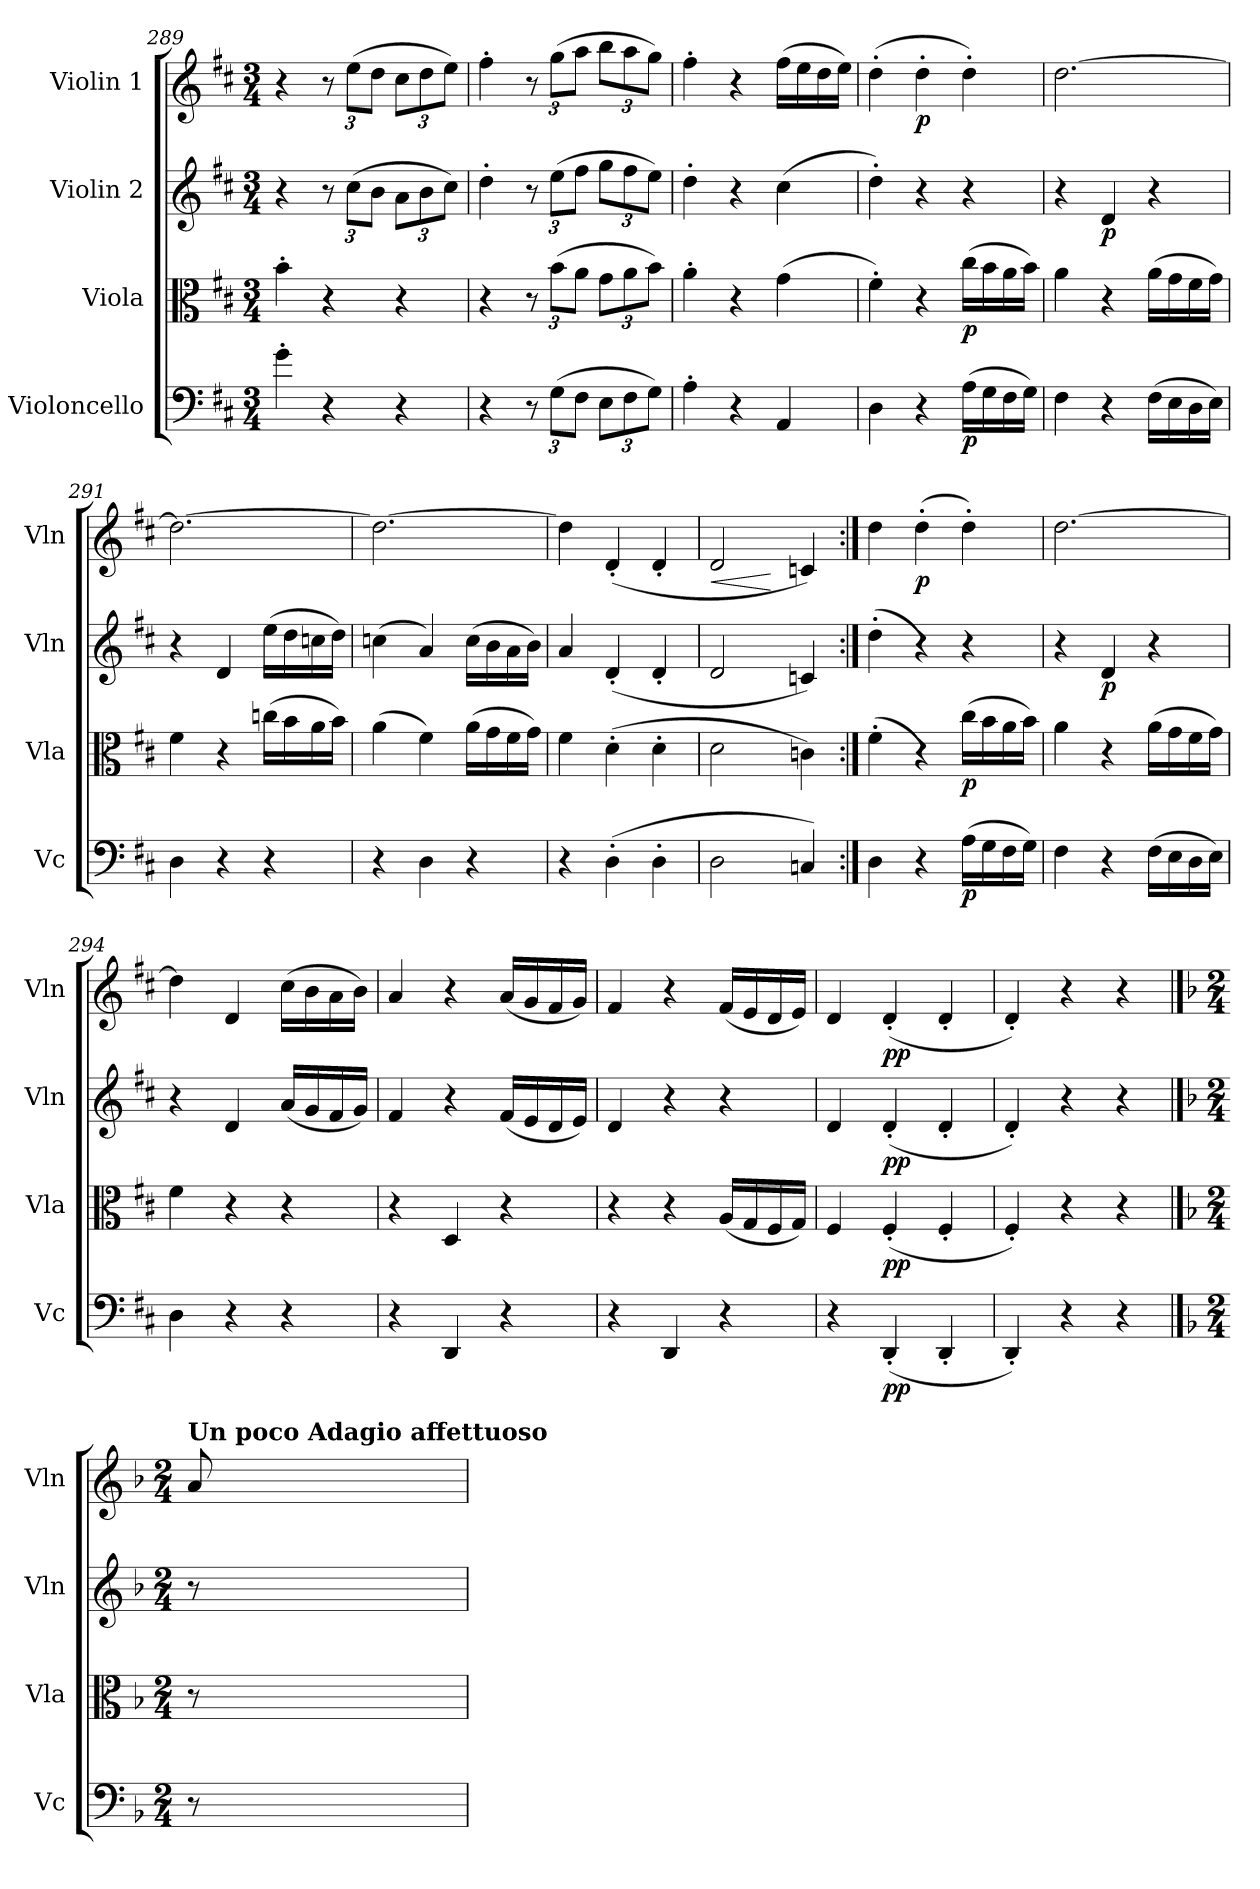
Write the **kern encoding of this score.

**kern	**dynam	**kern	**dynam	**kern	**dynam	**kern	**dynam
*part4	*part4	*part3	*part3	*part2	*part2	*part1	*part1
*staff4	*staff4	*staff3	*staff3	*staff2	*staff2	*staff1	*staff1
*I"Violoncello	*	*I"Viola	*	*I"Violin 2	*	*I"Violin 1	*
*I'Vc	*	*I'Vla	*	*I'Vln	*	*I'Vln	*
*clefF4	*	*clefC3	*	*clefG2	*	*clefG2	*
*k[f#c#]	*	*k[f#c#]	*	*k[f#c#]	*	*k[f#c#]	*
*M3/4	*	*M3/4	*	*M3/4	*	*M3/4	*
=289	=289	=289	=289	=289	=289	=289	=289
4g'\	.	4b'\	.	4r	.	4r	.
*	*	*	*	*Xbrackettup	*	*Xbrackettup	*
4r	.	4r	.	12r	.	12r	.
.	.	.	.	(>12cc#\L	.	(>12ee\L	.
.	.	.	.	12b\J	.	12dd\J	.
4r	.	4r	.	12a\L	.	12cc#\L	.
.	.	.	.	12b\	.	12dd\	.
.	.	.	.	12cc#\J)	.	12ee\J)	.
=290	=290	=290	=290	=290	=290	=290	=290
4r	.	4r	.	4dd'\	.	4ff#'\	.
*Xbrackettup	*	*Xbrackettup	*	*	*	*	*
12r	.	12r	.	12r	.	12r	.
(>12G\L	.	(>12b\L	.	(>12ee\L	.	(>12gg\L	.
12F#\J	.	12a\J	.	12ff#\J	.	12aa\J	.
12E\L	.	12g\L	.	12gg\L	.	12bb\L	.
12F#\	.	12a\	.	12ff#\	.	12aa\	.
12G\J)	.	12b\J)	.	12ee\J)	.	12gg\J)	.
=291	=291	=291	=291	=291	=291	=291	=291
4A'\	.	4a'\	.	4dd'\	.	4ff#'\	.
4r	.	4r	.	4r	.	4r	.
4AA/	.	(>4g\	.	(>4cc#\	.	(>16ff#\LL	.
.	.	.	.	.	.	16ee\	.
.	.	.	.	.	.	16dd\	.
.	.	.	.	.	.	16ee\JJ)	.
!!LO:LB:g=z
=291X2	=291X2	=291X2	=291X2	=291X2	=291X2	=291X2	=291X2
4D\	.	4f#'\)	.	4dd'\)	.	(>4dd'\	.
!	!	!	!	!	!	!	!LO:DY:b
4r	.	4r	.	4r	.	4dd'\	p
!	!LO:DY:b	!	!LO:DY:b	!	!	!	!
(>16A\LL	p	(>16cc#\LL	p	4r	.	4dd'\)	.
16G\	.	16b\	.	.	.	.	.
16F#\	.	16a\	.	.	.	.	.
16G\JJ)	.	16b\JJ)	.	.	.	.	.
=291X3	=291X3	=291X3	=291X3	=291X3	=291X3	=291X3	=291X3
4F#\	.	4a\	.	4r	.	[2.dd\	.
!	!	!	!	!	!LO:DY:b	!	!
4r	.	4r	.	4d/	p	.	.
(>16F#\LL	.	(>16a\LL	.	4r	.	.	.
16E\	.	16g\	.	.	.	.	.
16D\	.	16f#\	.	.	.	.	.
16E\JJ)	.	16g\JJ)	.	.	.	.	.
=291X4	=291X4	=291X4	=291X4	=291X4	=291X4	=291X4	=291X4
4D\	.	4f#\	.	4r	.	2.dd\_	.
4r	.	4r	.	4d/	.	.	.
4r	.	(>16ccn\LL	.	(>16ee\LL	.	.	.
.	.	16b\	.	16dd\	.	.	.
.	.	16a\	.	16ccn\	.	.	.
.	.	16b\JJ)	.	16dd\JJ)	.	.	.
=291X5	=291X5	=291X5	=291X5	=291X5	=291X5	=291X5	=291X5
4r	.	(>4a\	.	(>4ccn\	.	2.dd\_	.
4D\	.	4f#\)	.	4a/)	.	.	.
4r	.	(>16a\LL	.	(>16cc\LL	.	.	.
.	.	16g\	.	16b\	.	.	.
.	.	16f#\	.	16a\	.	.	.
.	.	16g\JJ)	.	16b\JJ)	.	.	.
=291X6	=291X6	=291X6	=291X6	=291X6	=291X6	=291X6	=291X6
4r	.	4f#\	.	4a/	.	4dd\]	.
(>4D'\	.	(>4d'\	.	(<4d'/	.	(<4d'/	.
4D'\	.	4d'\	.	4d'/	.	4d'/	.
=291X7	=291X7	=291X7	=291X7	=291X7	=291X7	=291X7	=291X7
*^	*	*^	*	*^	*	*	*
!	!	!	!	!	!	!	!	!	!	!LO:HP:b
*	*	*	*	*	*	*	*	*	*^	*
2D\	4.ryy	.	2d\	4.ryy	.	2d/	4.ryy	.	2d/	4.ryy	<
.	8ryy	.	.	8ryy	.	.	8ryy	.	.	8ryy	[
4Cn/)	4ryy	.	4cn\)	4ryy	.	4cn/)	4ryy	.	4cn/)	4ryy	.
*v	*v	*	*	*	*	*v	*v	*	*v	*v	*
*	*	*v	*v	*	*	*	*	*
!!LO:LB:g=z
=292:|!	=292:|!	=292:|!	=292:|!	=292:|!	=292:|!	=292:|!	=292:|!
4D\	.	(>4f#'\	.	(>4dd'\	.	4dd\	.
!	!	!	!	!	!	!	!LO:DY:b
4r	.	4r)	.	4r)	.	(>4dd'\	p
!	!LO:DY:b	!	!LO:DY:b	!	!	!	!
(>16A\LL	p	(>16cc#\LL	p	4r	.	4dd'\)	.
16G\	.	16b\	.	.	.	.	.
16F#\	.	16a\	.	.	.	.	.
16G\JJ)	.	16b\JJ)	.	.	.	.	.
=293	=293	=293	=293	=293	=293	=293	=293
4F#\	.	4a\	.	4r	.	[2.dd\	.
!	!	!	!	!	!LO:DY:b	!	!
4r	.	4r	.	4d/	p	.	.
(>16F#\LL	.	(>16a\LL	.	4r	.	.	.
16E\	.	16g\	.	.	.	.	.
16D\	.	16f#\	.	.	.	.	.
16E\JJ)	.	16g\JJ)	.	.	.	.	.
=294	=294	=294	=294	=294	=294	=294	=294
4D\	.	4f#\	.	4r	.	4dd\]	.
4r	.	4r	.	4d/	.	4d/	.
4r	.	4r	.	(<16a/LL	.	(>16cc#\LL	.
.	.	.	.	16g/	.	16b\	.
.	.	.	.	16f#/	.	16a\	.
.	.	.	.	16g/JJ)	.	16b\JJ)	.
=295	=295	=295	=295	=295	=295	=295	=295
4r	.	4r	.	4f#/	.	4a/	.
4DD/	.	4D/	.	4r	.	4r	.
4r	.	4r	.	(<16f#/LL	.	(<16a/LL	.
.	.	.	.	16e/	.	16g/	.
.	.	.	.	16d/	.	16f#/	.
.	.	.	.	16e/JJ)	.	16g/JJ)	.
=296	=296	=296	=296	=296	=296	=296	=296
4r	.	4r	.	4d/	.	4f#/	.
4DD/	.	4r	.	4r	.	4r	.
4r	.	(<16A/LL	.	4r	.	(<16f#/LL	.
.	.	16G/	.	.	.	16e/	.
.	.	16F#/	.	.	.	16d/	.
.	.	16G/JJ)	.	.	.	16e/JJ)	.
=297	=297	=297	=297	=297	=297	=297	=297
4r	.	4F#/	.	4d/	.	4d/	.
!	!LO:DY:b	!	!LO:DY:b	!	!LO:DY:b	!	!LO:DY:b
(<4DD'/	pp	(<4F#'/	pp	(<4d'/	pp	(<4d'/	pp
4DD'/	.	4F#'/	.	4d'/	.	4d'/	.
=298	=298	=298	=298	=298	=298	=298	=298
4DD'/)	.	4F#'/)	.	4d'/)	.	4d'/)	.
4r	.	4r	.	4r	.	4r	.
4r	.	4r	.	4r	.	4r	.
!!LO:PB:g=z
==298X8	==298X8	==298X8	==298X8	==298X8	==298X8	==298X8	==298X8
*k[b-]	*	*k[b-]	*	*k[b-]	*	*k[b-]	*
*M2/4	*	*M2/4	*	*M2/4	*	*M2/4	*
!	!	!	!	!	!	!LO:TX:a:B:t=Un poco Adagio affettuoso	!
!	!	!	!	!	!	!	!LO:DY:b
8r	.	8r	.	8r	.	8a/	other-dynamics
=	=	=	=	=	=	=	=
*-	*-	*-	*-	*-	*-	*-	*-
